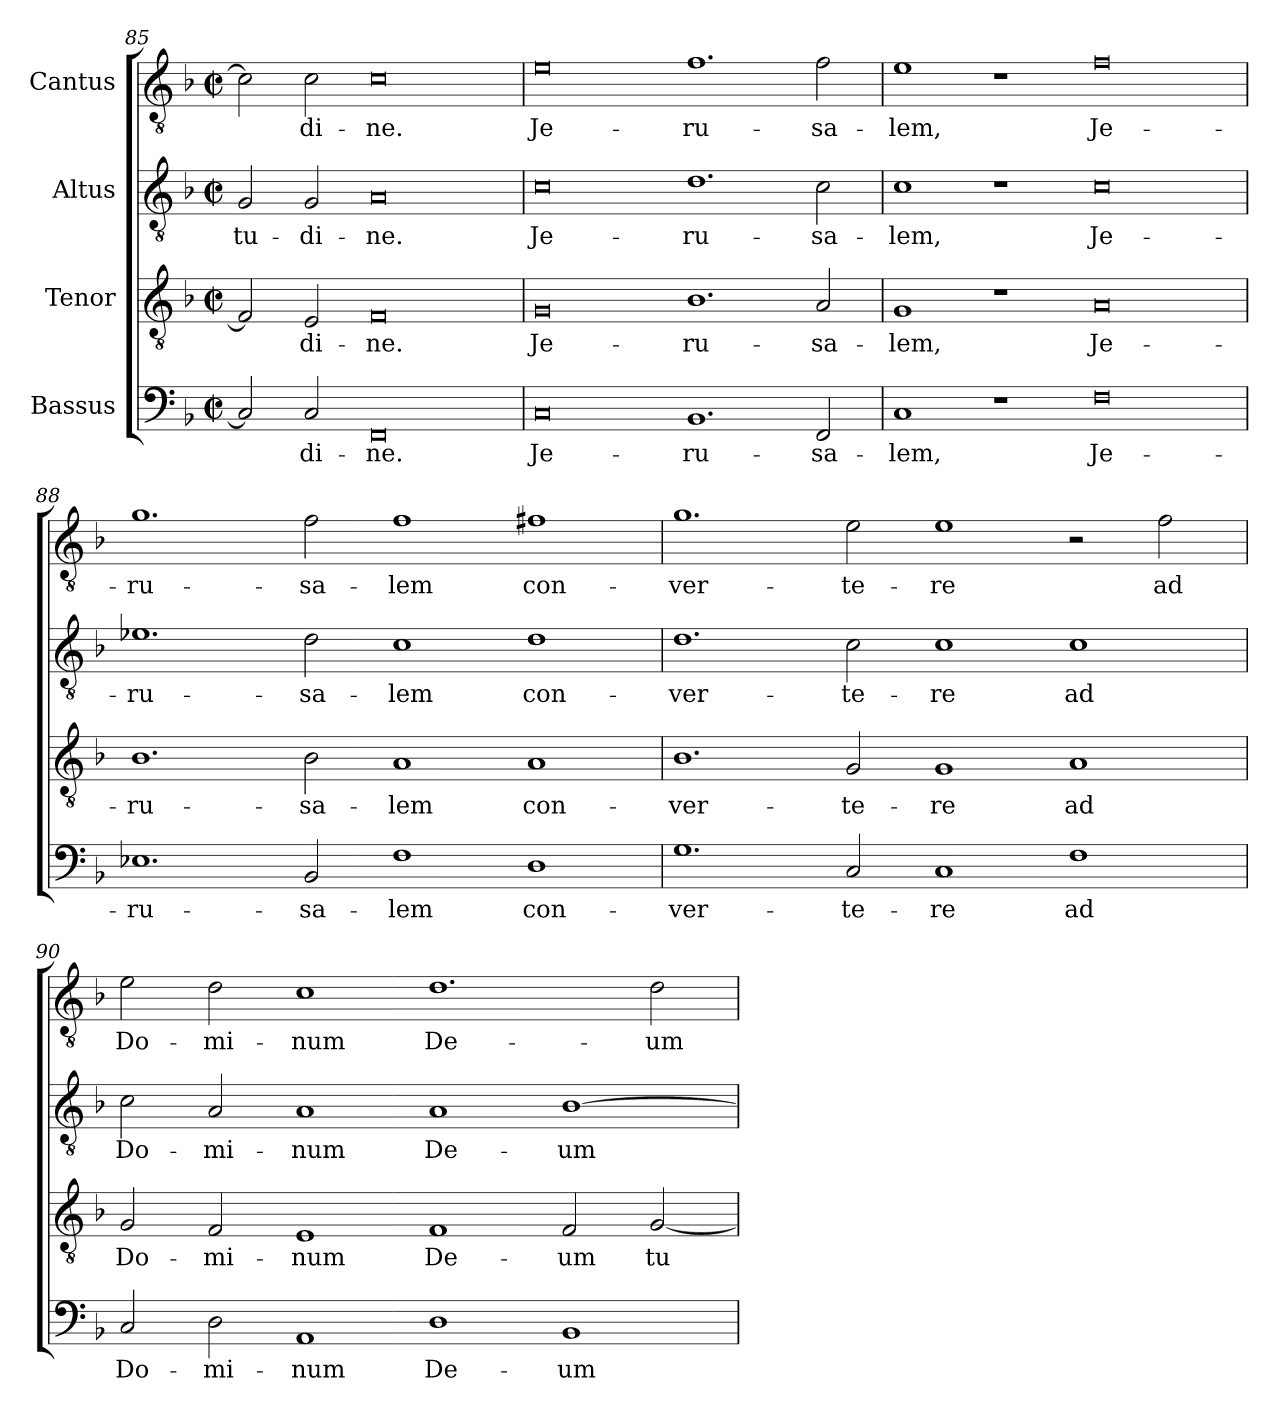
**kern	**text	**kern	**text	**kern	**text	**kern	**text
*part4	*part4	*part3	*part3	*part2	*part2	*part1	*part1
*staff4	*staff4	*staff3	*staff3	*staff2	*staff2	*staff1	*staff1
*I"Bassus	*	*I"Tenor	*	*I"Altus	*	*I"Cantus	*
*clefF4	*	*clefGv2	*	*clefGv2	*	*clefGv2	*
*k[b-]	*	*k[b-]	*	*k[b-]	*	*k[b-]	*
*F:	*	*F:	*	*F:	*	*F:	*
*M2/2	*	*M2/2	*	*M2/2	*	*M2/2	*
*met(c|)	*	*met(c|)	*	*met(c|)	*	*met(c|)	*
=85	=85	=85	=85	=85	=85	=85	=85
!	!	!	!	!	!LO:LY:b	!	!
2C/]	.	2F/]	.	2G/	-tu-	2c\]	.
!	!LO:LY:b	!	!LO:LY:b	!	!LO:LY:b	!	!LO:LY:b
2C/	-di-	2E/	-di-	2G/	-di-	2c\	-di-
!	!LO:LY:b	!	!LO:LY:b	!	!LO:LY:b	!	!LO:LY:b
0FF	-ne.	0F	-ne.	0A	-ne.	0c	-ne.
!!LO:LB:g=z
=86	=86	=86	=86	=86	=86	=86	=86
!	!LO:LY:b	!	!LO:LY:b	!	!LO:LY:b	!	!LO:LY:b
0C	Je-	0G	Je-	0c	Je-	0e	Je-
!	!LO:LY:b	!	!LO:LY:b	!	!LO:LY:b	!	!LO:LY:b
1.BB-	-ru-	1.B-	-ru-	1.d	-ru-	1.f	-ru-
!	!LO:LY:b	!	!LO:LY:b	!	!LO:LY:b	!	!LO:LY:b
2FF/	-sa-	2A/	-sa-	2c\	-sa-	2f\	-sa-
=87	=87	=87	=87	=87	=87	=87	=87
!	!LO:LY:b	!	!LO:LY:b	!	!LO:LY:b	!	!LO:LY:b
1C	-lem,	1G	-lem,	1c	-lem,	1e	-lem,
1r	.	1r	.	1r	.	1r	.
!	!LO:LY:b	!	!LO:LY:b	!	!LO:LY:b	!	!LO:LY:b
0F	Je-	0A	Je-	0c	Je-	0f	Je-
=88	=88	=88	=88	=88	=88	=88	=88
!	!LO:LY:b	!	!LO:LY:b	!	!LO:LY:b	!	!LO:LY:b
1.E-X	-ru-	1.B-	-ru-	1.e-X	-ru-	1.g	-ru-
!	!LO:LY:b	!	!LO:LY:b	!	!LO:LY:b	!	!LO:LY:b
2BB-/	-sa-	2B-\	-sa-	2d\	-sa-	2f\	-sa-
!	!LO:LY:b	!	!LO:LY:b	!	!LO:LY:b	!	!LO:LY:b
1F	-lem	1A	-lem	1c	-lem	1f	-lem
!	!LO:LY:b	!	!LO:LY:b	!	!LO:LY:b	!	!LO:LY:b
1D	con-	1A	con-	1d	con-	1f#X	con-
=89	=89	=89	=89	=89	=89	=89	=89
!	!LO:LY:b	!	!LO:LY:b	!	!LO:LY:b	!	!LO:LY:b
1.G	-ver-	1.B-	-ver-	1.d	-ver-	1.g	-ver-
!	!LO:LY:b	!	!LO:LY:b	!	!LO:LY:b	!	!LO:LY:b
2C/	-te-	2G/	-te-	2c\	-te-	2e\	-te-
!	!LO:LY:b	!	!LO:LY:b	!	!LO:LY:b	!	!LO:LY:b
1C	-re	1G	-re	1c	-re	1e	-re
!	!LO:LY:b	!	!LO:LY:b	!	!LO:LY:b	!	!
1F	ad	1A	ad	1c	ad	2r	.
!	!	!	!	!	!	!	!LO:LY:b
.	.	.	.	.	.	2f\	ad
=90	=90	=90	=90	=90	=90	=90	=90
!	!LO:LY:b	!	!LO:LY:b	!	!LO:LY:b	!	!LO:LY:b
2C/	Do-	2G/	Do-	2c\	Do-	2e\	Do-
!	!LO:LY:b	!	!LO:LY:b	!	!LO:LY:b	!	!LO:LY:b
2D\	-mi-	2F/	-mi-	2A/	-mi-	2d\	-mi-
!	!LO:LY:b	!	!LO:LY:b	!	!LO:LY:b	!	!LO:LY:b
1AA	-num	1E	-num	1A	-num	1c	-num
!	!LO:LY:b	!	!LO:LY:b	!	!LO:LY:b	!	!LO:LY:b
1D	De-	1F	De-	1A	De-	1.d	De-
!	!LO:LY:b	!	!LO:LY:b	!	!LO:LY:b	!	!
1BB-	-um	2F/	-um	[1B-	-um	.	.
!	!	!	!LO:LY:b	!	!	!	!LO:LY:b
.	.	[2G/	tu-	.	.	2d\	-um
=	=	=	=	=	=	=	=
*-	*-	*-	*-	*-	*-	*-	*-
